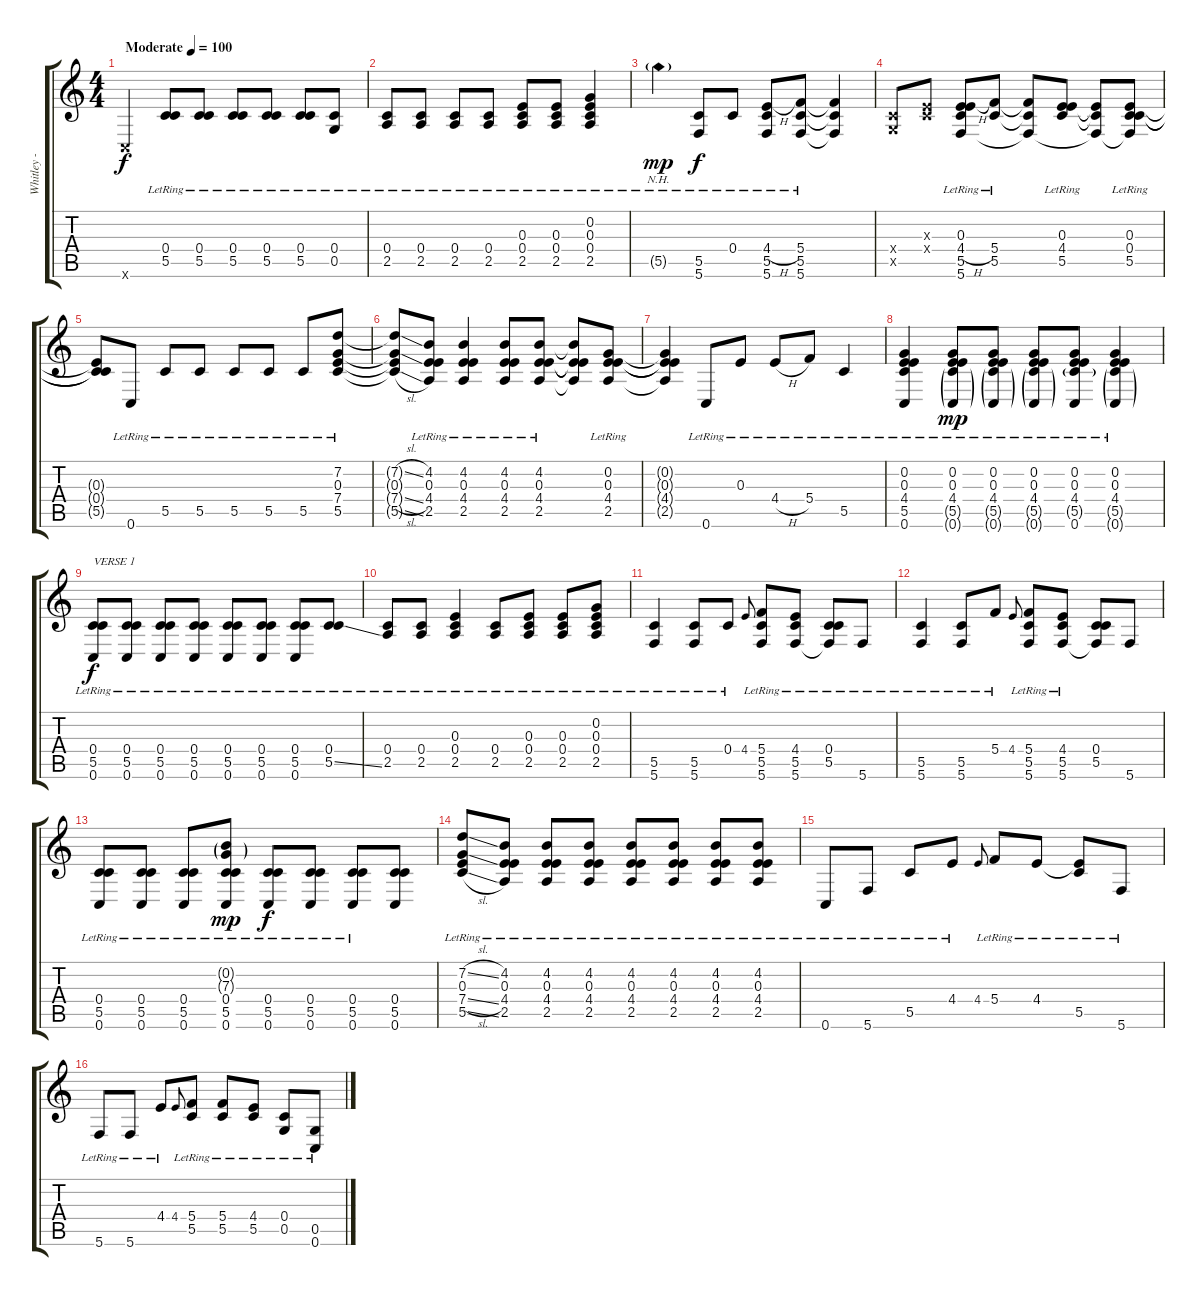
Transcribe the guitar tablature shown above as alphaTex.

\track ("Whitley - CGCEGC" "Whitley - ") {instrument acousticguitarsteel}
\staff {score tabs}
\tuning (C4 G3 E3 C3 G2 C2) {hide}
\ts (4 4)
\tempo (100 "Moderate")
\clef g2
\ks c
0.6{x}.4{dy f instrument acousticguitarsteel} (0.4{lr} 5.5{lr}).8 (0.4{lr} 5.5{lr}).8 (0.4{lr} 5.5{lr}).8 (0.4{lr} 5.5{lr}).8 (0.4{lr} 5.5{lr}).8 (0.4{lr} 0.5{lr}).8 |
(0.4{lr} 2.5{lr}).8 (0.4{lr} 2.5{lr}).8 (0.4{lr} 2.5{lr}).8 (0.4{lr} 2.5{lr}).8 (0.3{lr} 0.4{lr} 2.5{lr}).8 (0.3{lr} 0.4{lr} 2.5{lr}).8 (0.2{lr} 0.3{lr} 0.4{lr} 2.5{lr}).4 |
5.5{nh g lr}.4{dy mp} (5.5{lr} 5.6{lr}).8{dy f} 0.4{lr}.8 (4.4{h lr} 5.5{lr} 5.6{lr}).8 (5.4{lr} 5.5{lr} 5.6{lr}).8 (5.4{t} 5.5{t} 5.6{t}).4 |
(0.4{x} 0.5{x}).8 (0.3{x} 0.4{x}).8 (0.3{lr} 4.4{h lr} 5.5{lr} 5.6{lr}).8 (5.4{lr} 5.5{lr}).8 (5.4{t} 5.5{t} 5.6{t}).8 (0.3{lr} 4.4{lr} 5.5{lr}).8 (4.4{t} 5.5{t} 5.6{t}).8 (0.3{lr} 0.4{lr} 5.5{lr} 5.6{t}).8 |
(0.3{t} 0.4{t} 5.5{t}).8 0.6{lr}.8 5.5{lr}.8 5.5{lr}.8 5.5{lr}.8 5.5{lr}.8 5.5{lr}.8 (7.2{lr} 0.3{lr} 7.4{lr} 5.5{lr}).8 |
(7.2{sl t} 0.3{t} 7.4{sl t} 5.5{sl t}).8 (4.2{lr} 0.3{lr} 4.4{lr} 2.5{lr}).8 (4.2{lr} 0.3{lr} 4.4{lr} 2.5{lr}).4 (4.2{lr} 0.3{lr} 4.4{lr} 2.5{lr}).8 (4.2{lr} 0.3{lr} 4.4{lr} 2.5{lr}).8 (4.2{t} 0.3{t} 4.4{t} 2.5{t}).8 (0.2{lr} 0.3{lr} 4.4{lr} 2.5{lr}).8 |
(0.2{t} 0.3{t} 4.4{t} 2.5{t}).4 0.6{lr}.8 0.3{lr}.8 4.4{h lr}.8 5.4{lr}.8 5.5{lr}.4 |
(0.2{lr} 0.3{lr} 4.4{lr} 5.5{lr} 0.6{lr}).4 (0.2{lr} 0.3{lr} 4.4{lr} 5.5{g lr} 0.6{g lr}).8{dy mp} (0.2{lr} 0.3{lr} 4.4{lr} 5.5{g lr} 0.6{g lr}).8 (0.2{lr} 0.3{lr} 4.4{lr} 5.5{g lr} 0.6{g lr}).8 (0.2{lr} 0.3{lr} 4.4{lr} 5.5{g lr} 0.6{lr}).8 (0.2{lr} 0.3{lr} 4.4{lr} 5.5{g lr} 0.6{g lr}).4 |
(0.4{lr} 5.5{lr} 0.6{lr}).8{txt "VERSE 1" dy f} (0.4{lr} 5.5{lr} 0.6{lr}).8 (0.4{lr} 5.5{lr} 0.6{lr}).8 (0.4{lr} 5.5{lr} 0.6{lr}).8 (0.4{lr} 5.5{lr} 0.6{lr}).8 (0.4{lr} 5.5{lr} 0.6{lr}).8 (0.4{lr} 5.5{lr} 0.6{lr}).8 (0.4{lr} 5.5{ss lr}).8 |
(0.4{lr} 2.5{lr}).8 (0.4{lr} 2.5{lr}).8 (0.3{lr} 0.4{lr} 2.5{lr}).4 (0.4{lr} 2.5{lr}).8 (0.3{lr} 0.4{lr} 2.5{lr}).8 (0.3{lr} 0.4{lr} 2.5{lr}).8 (0.2{lr} 0.3{lr} 0.4{lr} 2.5{lr}).8 |
(5.5{lr} 5.6{lr}).4 (5.5{lr} 5.6{lr}).8 0.4{lr}.8 4.4.8{gr onbeat} (5.4{lr} 5.5{lr} 5.6{lr}).8 (4.4{lr} 5.5{lr} 5.6{lr}).8 (0.4{lr} 5.5{lr} 5.6{t}).8 5.6{lr}.8 |
(5.5{lr} 5.6{lr}).4 (5.5{lr} 5.6{lr}).8 5.4{lr}.8 4.4.8{gr onbeat} (5.4{lr} 5.5{lr} 5.6{lr}).8 (4.4{lr} 5.5{lr} 5.6{lr}).8 (0.4 5.5 5.6{t}).8 5.6.8 |
(0.4{lr} 5.5{lr} 0.6{lr}).8 (0.4{lr} 5.5{lr} 0.6{lr}).8 (0.4{lr} 5.5{lr} 0.6{lr}).8 (0.2{g lr} 7.3{g lr} 0.4{lr} 5.5{lr} 0.6{lr}).8{dy mp} (0.4{lr} 5.5{lr} 0.6{lr}).8{dy f} (0.4{lr} 5.5{lr} 0.6{lr}).8 (0.4{lr} 5.5{lr} 0.6{lr}).8 (0.4 5.5 0.6).8 |
(7.2{sl lr} 0.3{lr} 7.4{sl lr} 5.5{sl lr}).8 (4.2{lr} 0.3{lr} 4.4{lr} 2.5{lr}).8 (4.2{lr} 0.3{lr} 4.4{lr} 2.5{lr}).8 (4.2{lr} 0.3{lr} 4.4{lr} 2.5{lr}).8 (4.2{lr} 0.3{lr} 4.4{lr} 2.5{lr}).8 (4.2{lr} 0.3{lr} 4.4{lr} 2.5{lr}).8 (4.2{lr} 0.3{lr} 4.4{lr} 2.5{lr}).8 (4.2{lr} 0.3{lr} 4.4{lr} 2.5{lr}).8 |
0.6{lr}.8 5.6{lr}.8 5.5{lr}.8 4.4{lr}.8 4.4.8{gr onbeat} 5.4{lr}.8 4.4{lr}.8 (4.4{t} 5.5{lr}).8 5.6{lr}.8 |
5.6{lr}.8 5.6{lr}.8 4.4{lr}.8 4.4.8{gr onbeat} (5.4{lr} 5.5{lr}).8 (5.4{lr} 5.5{lr}).8 (4.4{lr} 5.5{lr}).8 (0.4{lr} 0.5{lr}).8 (0.5{lr} 0.6{lr}).8
